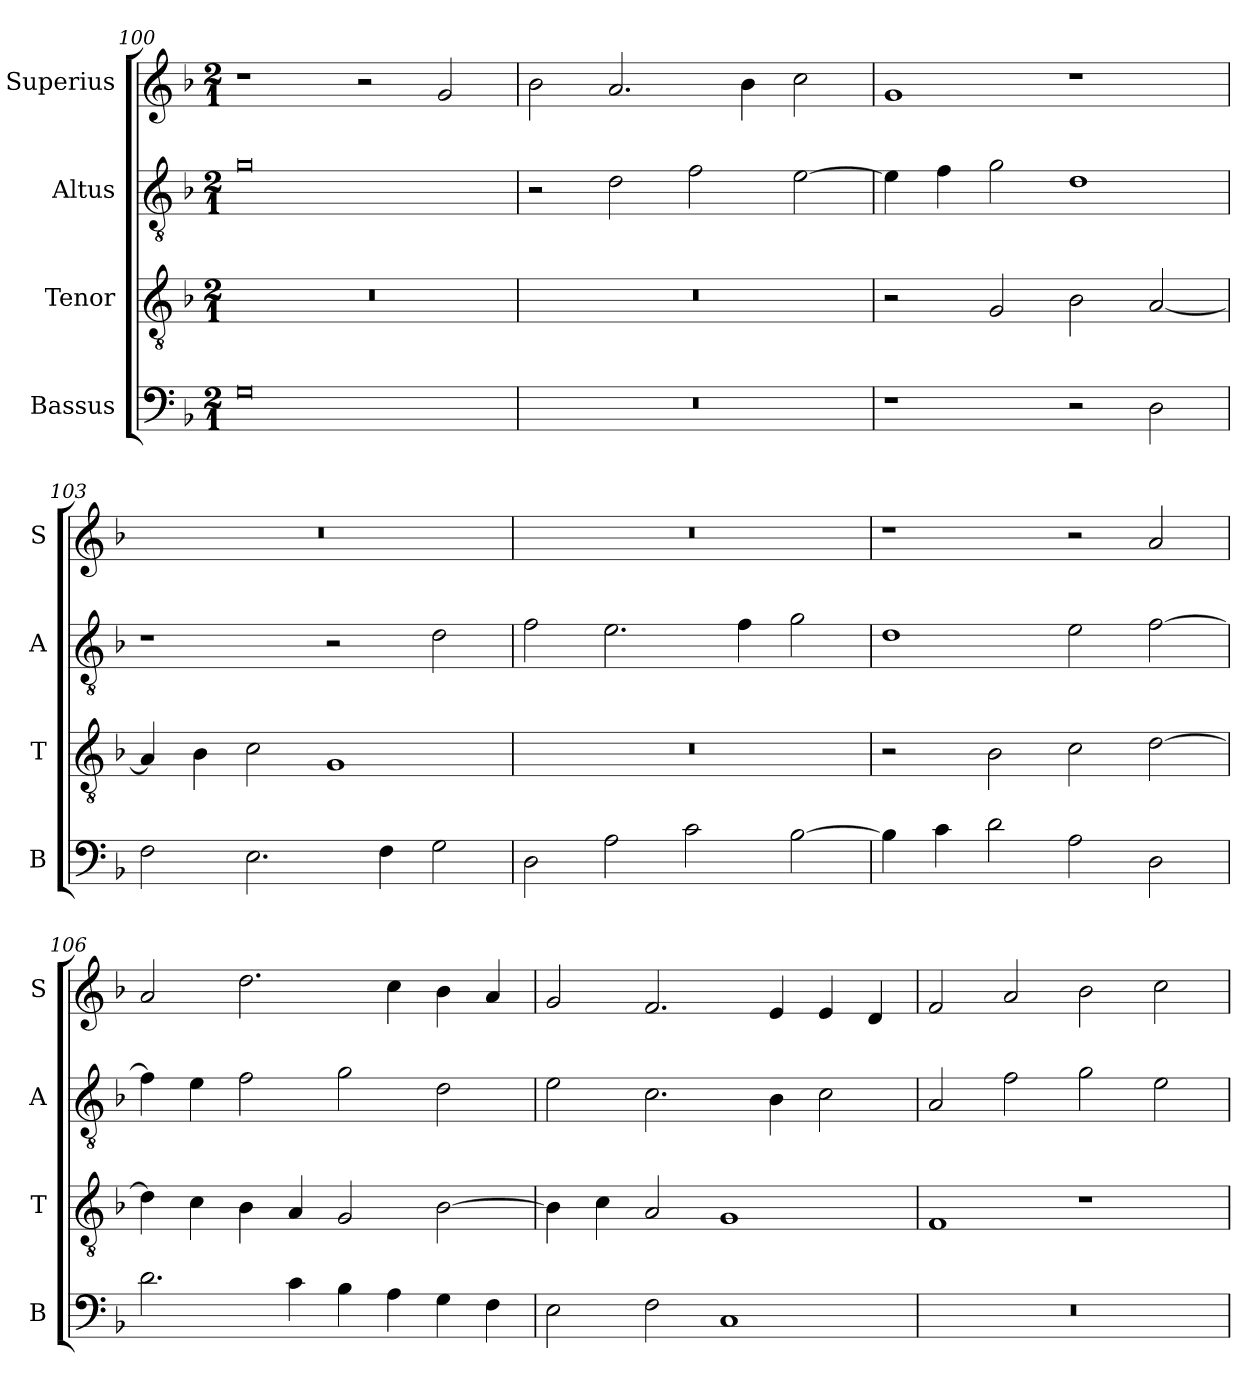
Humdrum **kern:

**kern	**kern	**kern	**kern
*part4	*part3	*part2	*part1
*staff4	*staff3	*staff2	*staff1
*I"Bassus	*I"Tenor	*I"Altus	*I"Superius
*I'B	*I'T	*I'A	*I'S
*clefF4	*clefGv2	*clefGv2	*clefG2
*k[b-]	*k[b-]	*k[b-]	*k[b-]
*M2/1	*M2/1	*M2/1	*M2/1
=100	=100	=100	=100
0G	0r	0g	1r
.	.	.	2r
.	.	.	2g/
=101	=101	=101	=101
0r	0r	2r	2b-\
.	.	2d\	2.a/
.	.	2f\	.
.	.	.	4b-\
.	.	[2e\	2cc\
=102	=102	=102	=102
1r	2r	4e\]	1g
.	.	4f\	.
.	2G/	2g\	.
2r	2B-\	1d	1r
2D\	[2A/	.	.
=103	=103	=103	=103
2F\	4A/]	1r	0r
.	4B-\	.	.
2.E\	2c\	.	.
.	1G	2r	.
4F\	.	.	.
2G\	.	2d\	.
=104	=104	=104	=104
2D\	0r	2f\	0r
2A\	.	2.e\	.
2c\	.	.	.
.	.	4f\	.
[2B-\	.	2g\	.
=105	=105	=105	=105
4B-\]	2r	1d	1r
4c\	.	.	.
2d\	2B-\	.	.
2A\	2c\	2e\	2r
2D\	[2d\	[2f\	2a/
=106	=106	=106	=106
2.d\	4d\]	4f\]	2a/
.	4c\	4e\	.
.	4B-\	2f\	2.dd\
4c\	4A/	.	.
4B-\	2G/	2g\	.
4A\	.	.	4cc\
4G\	[2B-\	2d\	4b-\
4F\	.	.	4a/
=107	=107	=107	=107
2E\	4B-\]	2e\	2g/
.	4c\	.	.
2F\	2A/	2.c\	2.f/
1C	1G	.	.
.	.	4B-\	4e/
.	.	2c\	4e/
.	.	.	4d/
=108	=108	=108	=108
0r	1F	2A/	2f/
.	.	2f\	2a/
.	1r	2g\	2b-\
.	.	2e\	2cc\
=	=	=	=
*-	*-	*-	*-
